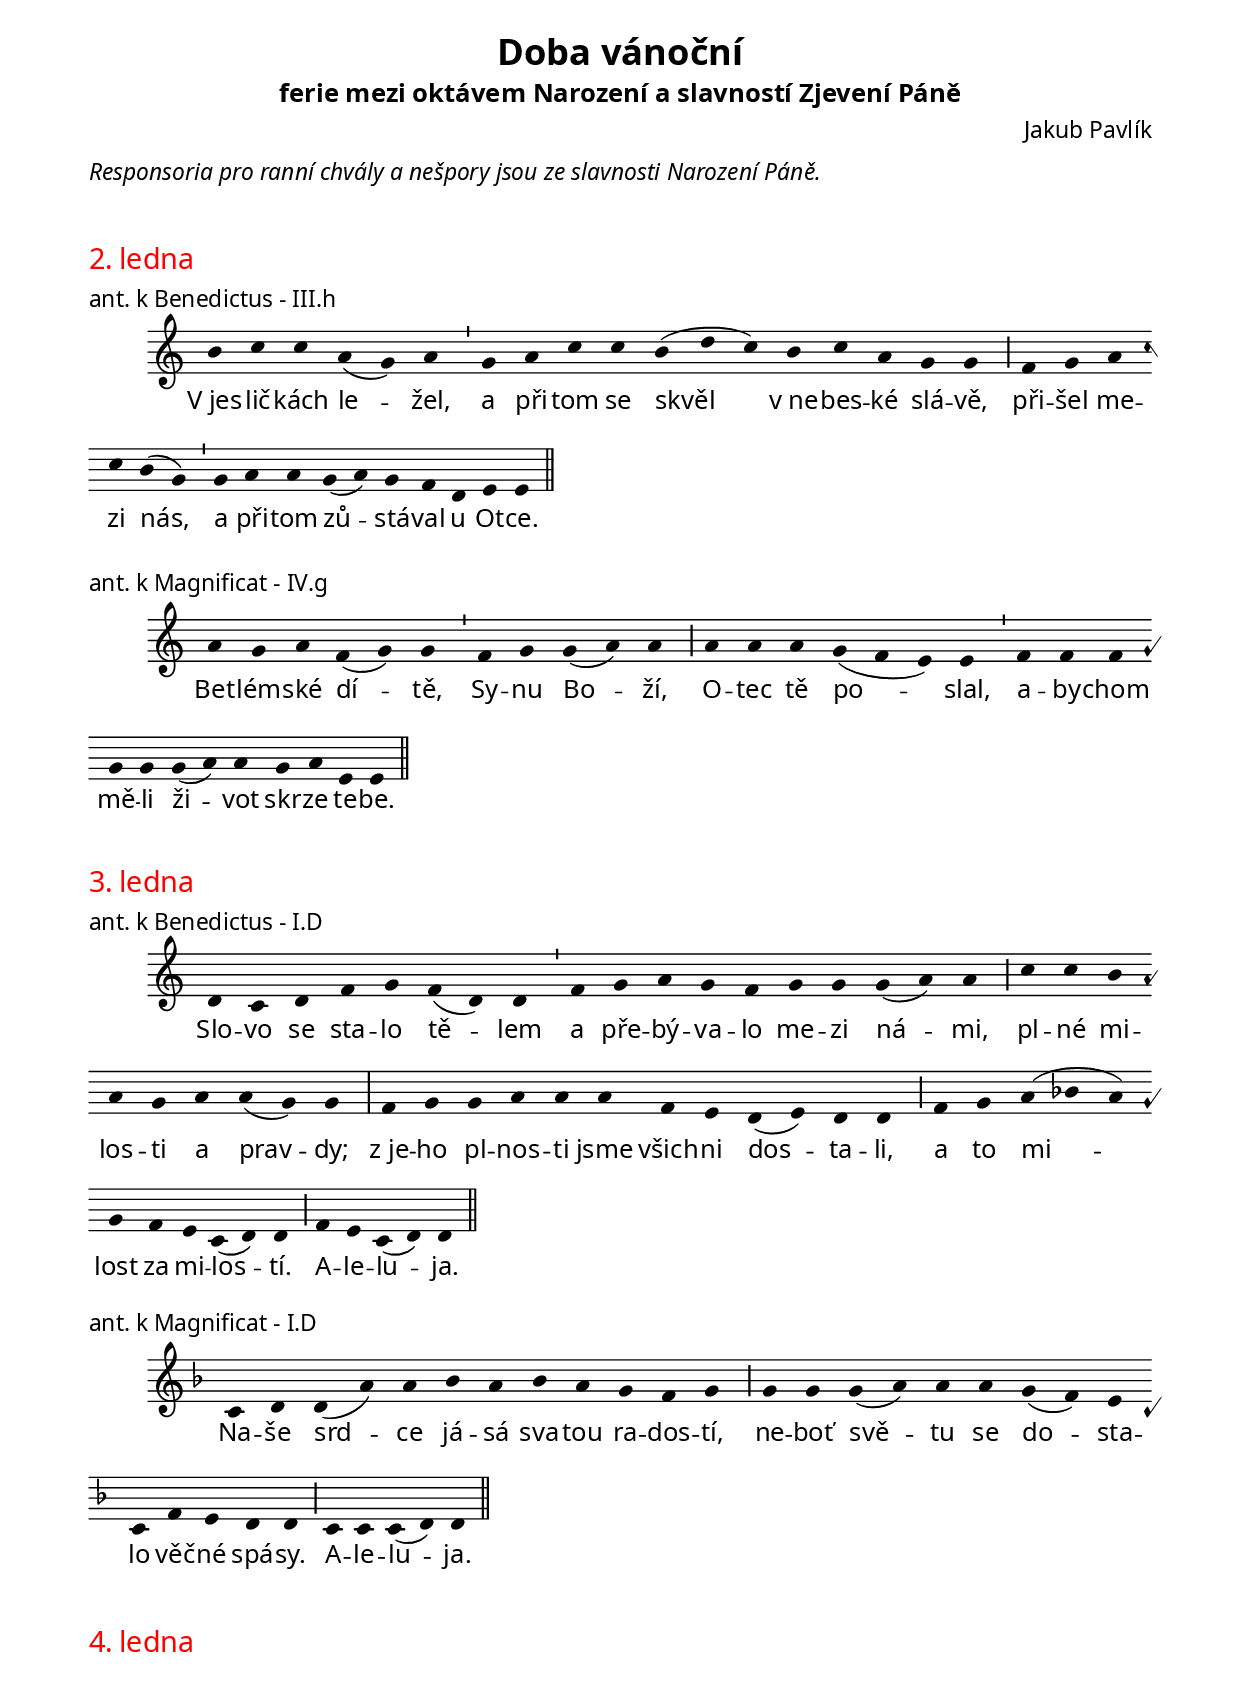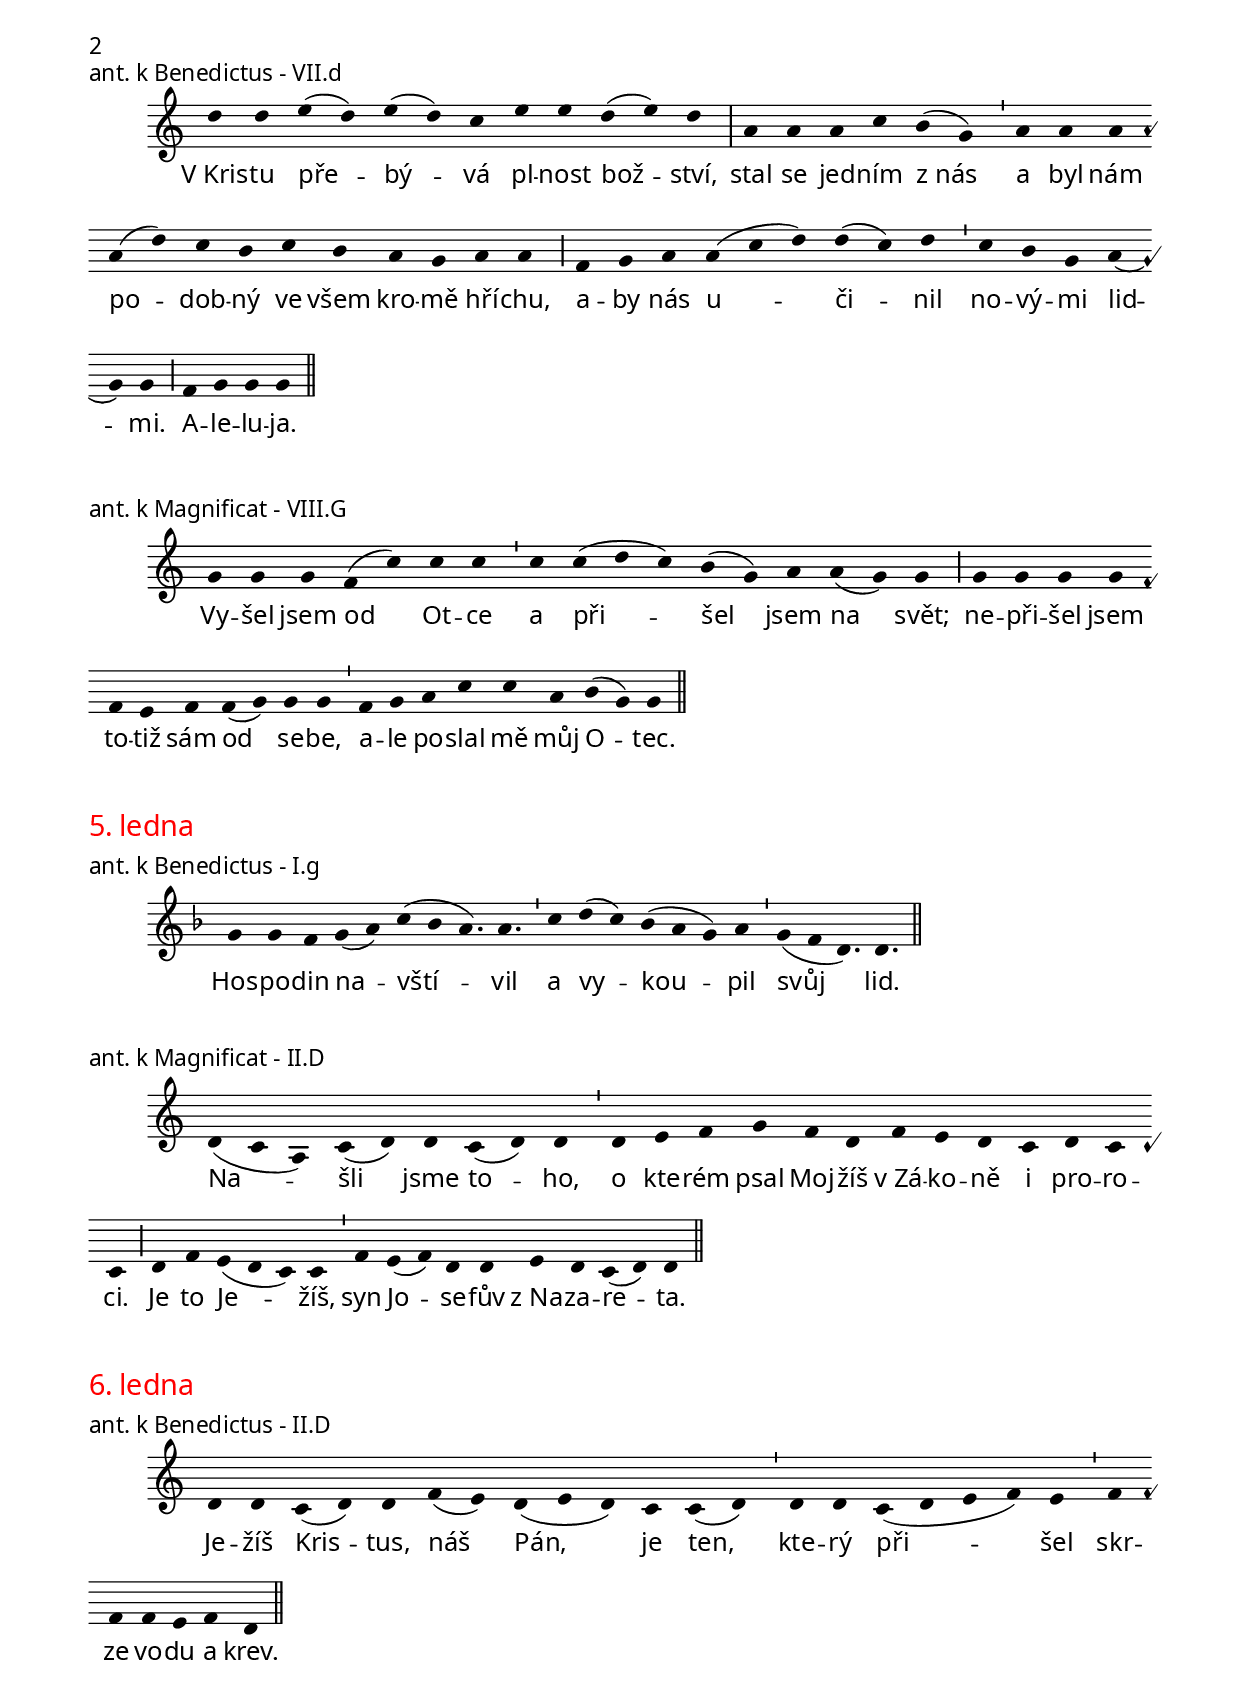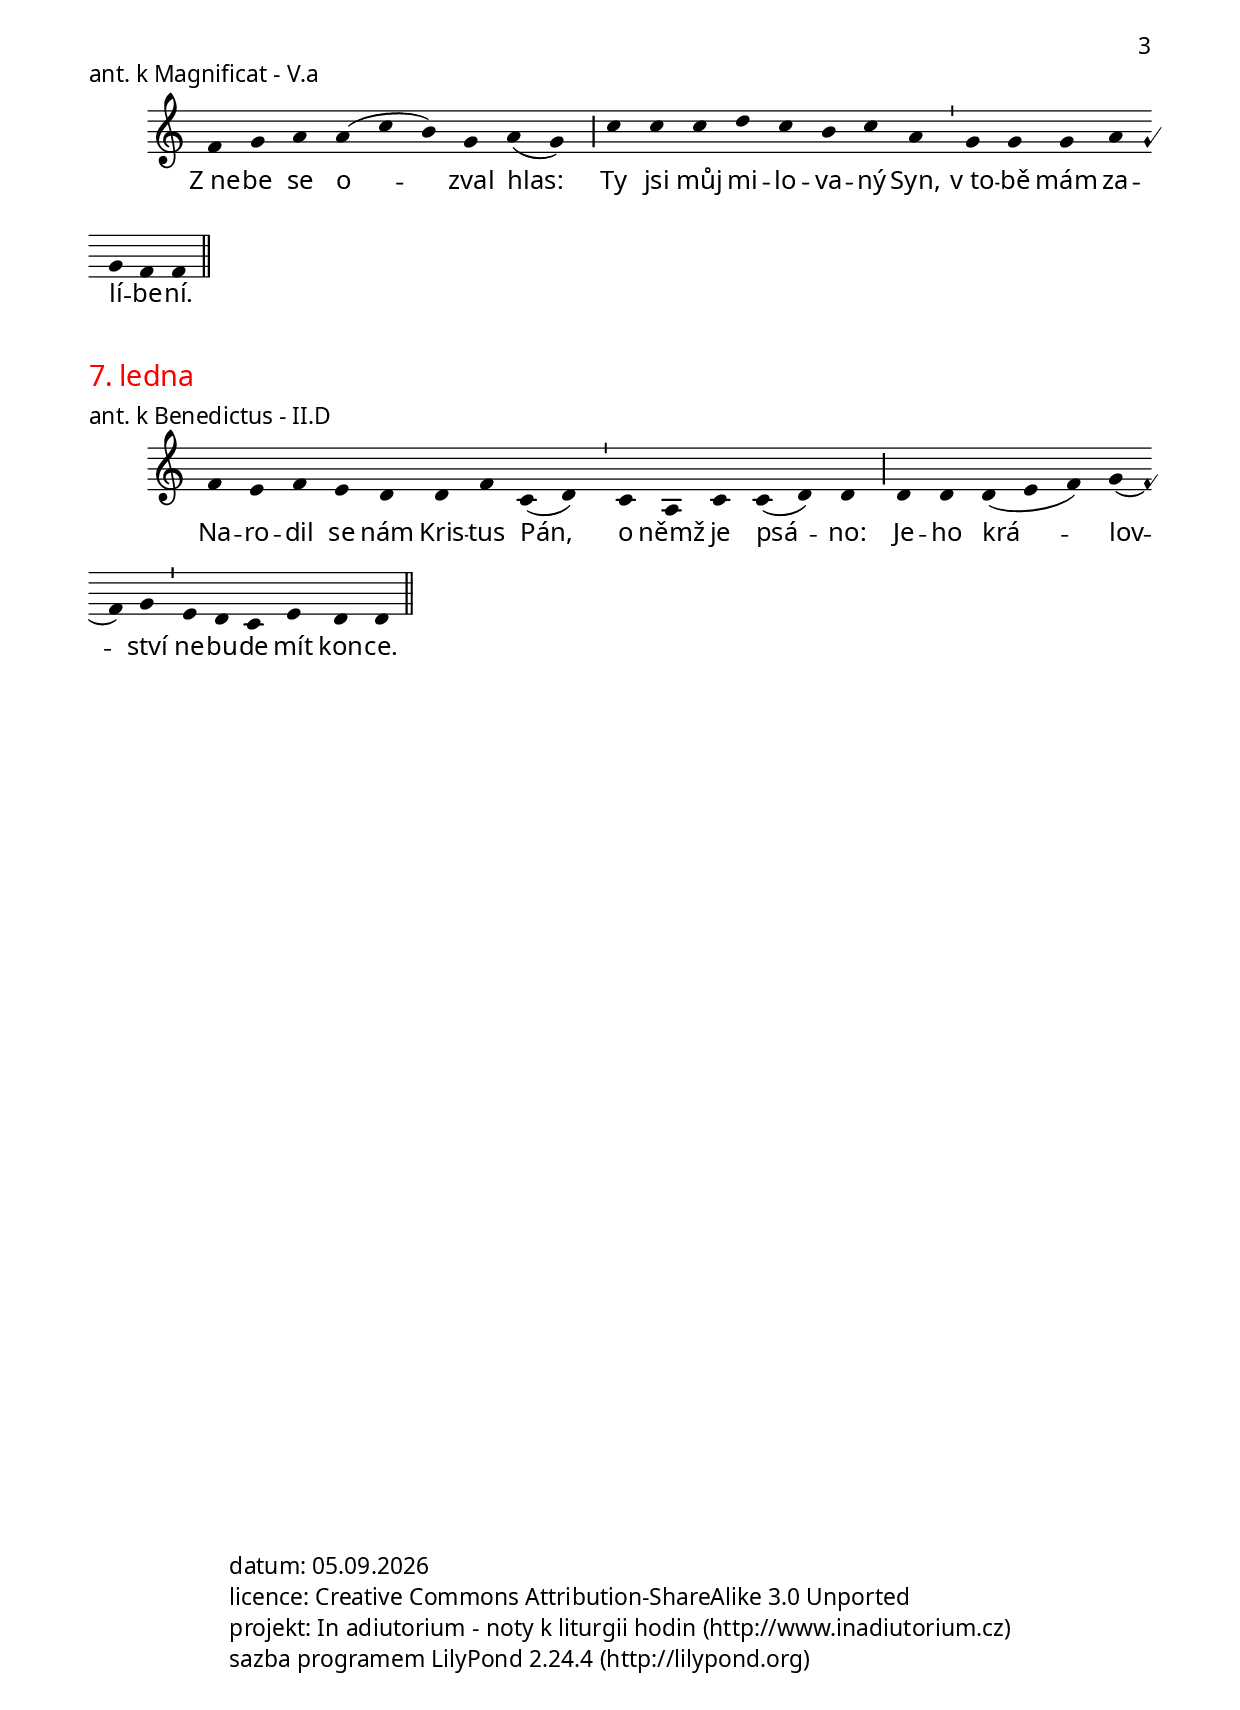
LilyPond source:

\version "2.17.24"

\header {
  title = "Doba vánoční"
  subtitle = "ferie mezi oktávem Narození a slavností Zjevení Páně"
  composer = "Jakub Pavlík"
}

\include "spolecne.ly"

\markup\italic{
  Responsoria pro ranní chvály a nešpory jsou ze slavnosti Narození Páně.
}

\markup\nadpisDen{2. ledna}

\score {
  \relative c'' {
    \choralniRezim
    b4 c c a( g) a \barMin
    g a c c b( d c) b c a g g \barMaior
    f g a c b( g) \barMin
    g a a g( a) g f d e e \barFinalis
  }
  \addlyrics {
    V_jes -- lič -- kách le -- žel,
    a při -- tom se skvěl v_ne -- bes -- ké slá -- vě,
    při -- šel me -- zi nás,
    a při -- tom zů -- stá -- val u Ot -- ce.
  }
  \header {
    quid = "ant. k Benedictus"
    modus = "III"
    differentia = "h"
    fons = "zcela volná inspirace (nejprve mimovolná) antifonou vanoce_narozenipane.ly#bohorodicka-1ne-a2"
    psalmus = ""
    id = "2aben"
    piece = \markup {\sestavTitulekBezZalmu}
  }
}

\score {
  \relative c'' {
    \choralniRezim
    a4 g a f( g) g \barMin f g g( a) a \barMaior
    a a a g( f e) e \barMin
    f f f g g g( a) a g a e e \barFinalis
  }
  \addlyrics {
    Bet -- lém -- ské dí -- tě, Sy -- nu Bo -- ží,
    O -- tec tě po -- slal,
    a -- by -- chom mě -- li ži -- vot skr -- ze te -- be.
  }
  \header {
    quid = "ant. k Magnificat"
    modus = "IV"
    differentia = "g"
    psalmus = ""
    placet = "nezpěvná"
    id = "2amag"
    piece = \markup {\sestavTitulekBezZalmu}
  }
}

\markup\nadpisDen{3. ledna}

\score {
  \relative c' {
    \choralniRezim
    d4 c d f g f( d) d \barMin
    f g a g f g g g( a) a \barMaior
    c c b a g a a( g) g \barMax
    f g g a a a f e d( e) d d \barMaior
    f g a( bes a) g f e c( d) d \barMaior
    f e c( d) d \barFinalis
  }
  \addlyrics {
    Slo -- vo se sta -- lo tě -- lem
    a pře -- bý -- va -- lo me -- zi ná -- mi,
    pl -- né mi -- los -- ti a prav -- dy;
    z_je -- ho pl -- nos -- ti jsme všich -- ni dos -- ta -- li,
    a to mi -- lost za mi -- los -- tí.
    A -- le -- lu -- ja.
  }
  \header {
    quid = "ant. k Benedictus"
    modus = "I"
    differentia = "D"
    psalmus = ""
    fial = "sanktoral/1227jan.ly#rch-aben?zacatek"
    placet = "r - text by stál za trochu víc práce a lépe padnoucí melodii s lepším spádem"
    id = "3aben"
    piece = \markup {\sestavTitulekBezZalmu}
  }
}

\score {
  \relative c' {
    \key f \major
    \choralniRezim
    c4 d d( a') a bes a bes a g f g \barMaior
    g g g( a) a a g( f) e c f e d d \barMaior
    c c c( d) d \barFinalis
  }
  \addlyrics {
    Na -- še srd -- ce já -- sá sva -- tou ra -- dos -- tí,
    ne -- boť svě -- tu se do -- sta -- lo věč -- né spá -- sy.
    A -- le -- lu -- ja.
  }
  \header {
    quid = "ant. k Magnificat"
    modus = "I"
    differentia = "D"
    psalmus = ""
    id = "3amag"
    piece = \markup {\sestavTitulekBezZalmu}
  }
}

\markup\nadpisDen{4. ledna}

\score {
  \relative c'' {
    \choralniRezim
    d4 d e( d) e( d) c e e d( e) d \barMax
    a a a c b( g) \barMin
    a a a a( d) c b c b a g a a \barMaior
    f g a a( c d) d( c) d \barMin c b g a( g) g \barMaior
    f g g g \barFinalis
  }
  \addlyrics {
    V_Kris -- tu pře -- bý -- vá pl -- nost bož -- ství,
    stal se jed -- ním z_nás
    a byl nám po -- dob -- ný ve všem kro -- mě hří -- chu,
    a -- by nás u -- či -- nil no -- vý -- mi lid -- mi.
    A -- le -- lu -- ja.
  }
  \header {
    quid = "ant. k Benedictus"
    modus = "VII"
    differentia = "d"
    psalmus = ""
    placet = "začátek zjednodušit"
    id = "4aben"
    piece = \markup {\sestavTitulekBezZalmu}
  }
}

\score {
  \relative c'' {
    \choralniRezim
    g4 g g f( c') c c \barMin
    c c( d c) b( g) a a( g) g \barMaior
    g g g g f e f f( g) g g \barMin
    f g a c c a b( g) g \barFinalis
  }
  \addlyrics {
    Vy -- šel jsem od Ot -- ce
    a při -- šel jsem na svět;
    ne -- při -- šel jsem to -- tiž sám od se -- be,
    a -- le po -- slal mě můj O -- tec.
  }
  \header {
    quid = "ant. k Magnificat"
    modus = "VIII"
    differentia = "G"
    psalmus = ""
    fial = "velikonoce_nanebevstoupeni.ly#1ne-a1?upraveno"
    placet = "melisma na _od sebe_ pryč; elegantnější závěr"
    id = "4amag"
    piece = \markup {\sestavTitulekBezZalmu}
  }
}

\markup\nadpisDen{5. ledna}

\score {
  \relative c'' {
    \choralniRezim
    \key f\major
    g4 g f g( a)  c( bes a4.) a \barMin
    c4 d( c) bes( a g) a \barMin g( f d4.) d \barFinalis
  }
  \addlyrics {
    Hos -- po -- din na -- vští -- vil a vy -- kou -- pil svůj lid.
  }
  \header {
    quid = "ant. k Benedictus"
    modus = "I"
    differentia = "g"
    psalmus = ""
    id = "5aben"
    fons = "zaltar, patek lichych tydnu, k Benedictus"
    fial = "antifony/ferie_kantevgant.ly#t1-pa-ben"
    piece = \markup {\sestavTitulekBezZalmu}
  }
}

\score {
  \relative c' {
    \choralniRezim
    d4( c a) c( d) d c( d) d \barMin
    d e f g f d f e d c d c c \barMaior
    d f e( d c) c \barMin
    f e( f) d d e d c( d) d \barFinalis
  }
  \addlyrics {
    Na -- šli jsme to -- ho,
    o kte -- rém psal Moj -- žíš v_Zá -- ko -- ně i pro -- ro -- ci.
    Je to Je -- žíš,
    syn Jo -- se -- fův z_Na -- za -- re -- ta.
  }
  \header {
    quid = "ant. k Magnificat"
    modus = "II"
    differentia = "D"
    psalmus = ""
    fial = "sanktoral/0503filipjakub.ly#rch-aben?cast&delsi_text"
    id = "5amag"
    piece = \markup {\sestavTitulekBezZalmu}
  }
}

\markup\nadpisDen{6. ledna}

\score {
  \relative c' {
    \choralniRezim
    % nejsem si jisty, ze zvolene frazovani je stastne.
    % Je z hlediska vyznamu textu lepsi,
    % aby na "je ten" koncila prvni fraze, jak jsem to udelal,
    % nebo aby jim zacinala nova?
    d4 d c( d) d f( e) d( e d) c c( d) \barMin
    d d c( d e f) e \barMin
    f f f e f d \barFinalis
  }
  \addlyrics {
    Je -- žíš Kris -- tus, náš Pán, je ten,
    kte -- rý při -- šel
    skr -- ze vo -- du a krev.
  }
  \header {
    quid = "ant. k Benedictus"
    modus = "II"
    differentia = "D"
    psalmus = ""
    placet = "lépe"
    id = "6aben"
    piece = \markup {\sestavTitulekBezZalmu}
  }
}

\score {
  \relative c' {
    \choralniRezim
    f4 g a a( c b) g a( g) \barMaior
    c c c d c b c a \barMin
    g g g a g f f \barFinalis
  }
  \addlyrics {
    Z_ne -- be se o -- zval hlas:
    Ty jsi můj mi -- lo -- va -- ný Syn,
    v_to -- bě mám za -- lí -- be -- ní.
  }
  \header {
    quid = "ant. k Magnificat"
    modus = "V"
    differentia = "a"
    psalmus = ""
    fial = "antifony/pust_nedeleC.ly#iimag2?upraveno"
    id = "6amag"
    piece = \markup {\sestavTitulekBezZalmu}
  }
}

\markup\nadpisDen{7. ledna}

\score {
  \relative c' {
    \choralniRezim
    f4 e f e d d f c( d) \barMin c a c c( d) d \barMaior
    d d d( e f) g( f) g \barMin e d c e d d \barFinalis
  }
  \addlyrics {
    Na -- ro -- dil se nám Kris -- tus Pán, o němž je psá -- no:
    Je -- ho krá -- lov -- ství ne -- bu -- de mít kon -- ce.
  }
  \header {
    quid = "ant. k Benedictus"
    modus = "II"
    differentia = "D"
    psalmus = ""
    placet = "r - závěr je takový jakoby s přistřiženými křídly"
    id = "7aben"
    piece = \markup {\sestavTitulekBezZalmu}
  }
}